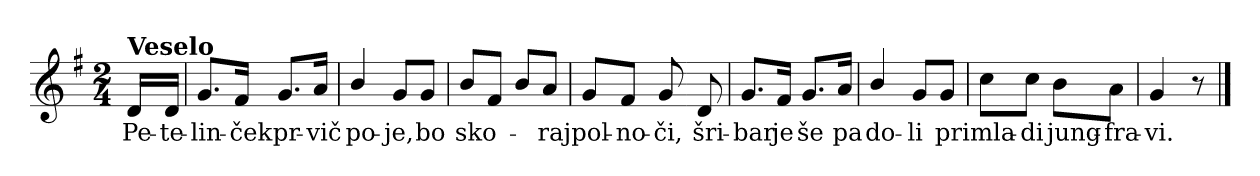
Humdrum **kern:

**kern	**text
*part1	*part1
*staff1	*staff1
*clefG2	*
*k[f#]	*
*G:	*
*M2/4	*
=	=
!LO:TX:a:B:t=Veselo	!
16d/LL	Pe-
16d/JJ	-te-
=1	=1
8.g/L	-lin-
16f#/Jk	-ček
8.g/L	pr-
16a/Jk	-vič
=2	=2
4b/	po-
8g/L	-je,
8g/J	bo
=3	=3
8b/L	sko-
8f#/J	.
8b/L	.
8a/J	-raj
=4	=4
8g/L	pol-
8f#/J	-no-
8g/	-či,
=4X1-	=4X1-
8d/	šri-
=5	=5
8.g/L	-bar
16f#/Jk	je
8.g/L	še
16a/Jk	pa
=6	=6
4b/	do-
8g/L	-li
8g/J	pri
!!LO:LB:g=z
=7	=7
8cc\L	mla-
8cc\J	-di
8b\L	jung-
8a\J	-fra-
=8	=8
4g/	-vi.
8r	.
==	==
*-	*-
